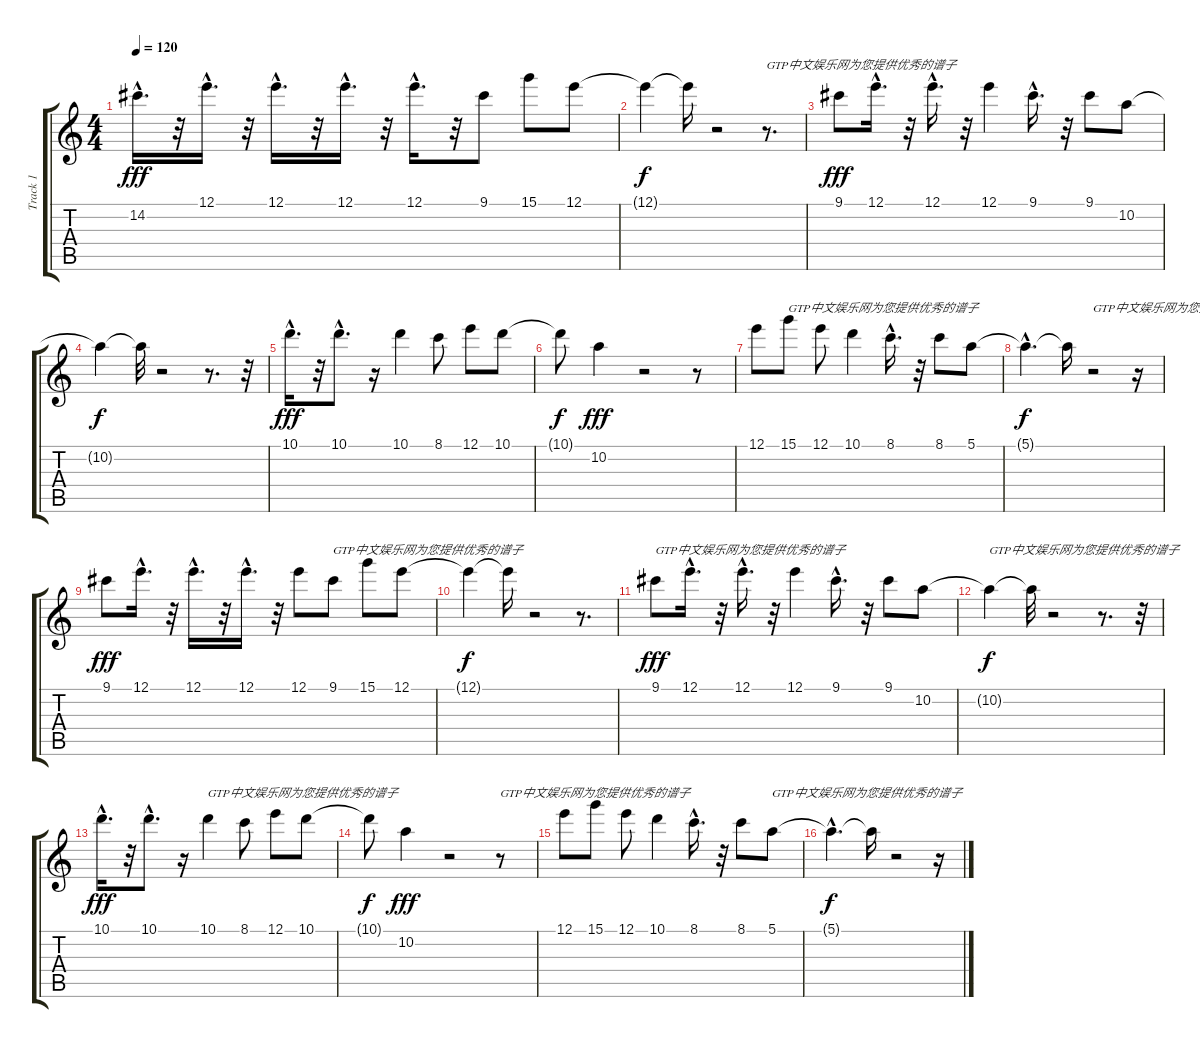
\track ("Track 1" "Track 1") {instrument acousticguitarsteel}
\staff {score tabs}
\tuning (E4 B3 G3 D3 A2 E2) {hide}
\ts (4 4)
\tempo 120
\clef g2
\ks c
14.2{hac}.16{d dy fff instrument acousticguitarsteel} r.32 12.1{hac}.16{d} r.32 12.1{hac}.16{d} r.32 12.1{hac}.16{d} r.32 12.1{hac}.16{d} r.32 9.1.8 15.1.8 12.1.8 |
12.1{t}.4{dy f} 12.1{t}.16 r.2 r.8{d txt "GTP中文娱乐网为您提供优秀的谱子"} |
9.1.8{dy fff} 12.1{hac}.16{d} r.32 12.1{hac}.16{d} r.32 12.1.4 9.1{hac}.16{d} r.32 9.1.8 10.2.8 |
10.2{t}.4{dy f} 10.2{t}.32 r.2 r.8{d} r.32 |
10.1{hac}.16{d dy fff} r.32 10.1{hac}.8{d} r.16 10.1.4 8.1.8 12.1.8 10.1.8 |
10.1{t}.8{dy f} 10.2.4{dy fff} r.2 r.8 |
12.1.8 15.1.8{txt "GTP中文娱乐网为您提供优秀的谱子"} 12.1.8 10.1.4 8.1{hac}.16{d} r.32 8.1.8 5.1.8 |
5.1{hac t}.4{d dy f} 5.1{t}.16 r.2{txt "GTP中文娱乐网为您提供优秀的谱子"} r.16 |
9.1.8{dy fff} 12.1{hac}.16{d} r.32 12.1{hac}.16{d} r.32 12.1{hac}.16{d} r.32 12.1.8 9.1.8{txt "GTP中文娱乐网为您提供优秀的谱子"} 15.1.8 12.1.8 |
12.1{t}.4{dy f} 12.1{t}.16 r.2 r.8{d} |
9.1.8{txt "GTP中文娱乐网为您提供优秀的谱子" dy fff} 12.1{hac}.16{d} r.32 12.1{hac}.16{d} r.32 12.1.4 9.1{hac}.16{d} r.32 9.1.8 10.2.8 |
10.2{t}.4{txt "GTP中文娱乐网为您提供优秀的谱子" dy f} 10.2{t}.32 r.2 r.8{d} r.32 |
10.1{hac}.16{d dy fff} r.32 10.1{hac}.8{d} r.16 10.1.4{txt "GTP中文娱乐网为您提供优秀的谱子"} 8.1.8 12.1.8 10.1.8 |
10.1{t}.8{dy f} 10.2.4{dy fff} r.2 r.8{txt "GTP中文娱乐网为您提供优秀的谱子"} |
12.1.8 15.1.8 12.1.8 10.1.4 8.1{hac}.16{d} r.32 8.1.8 5.1.8{txt "GTP中文娱乐网为您提供优秀的谱子"} |
5.1{hac t}.4{d dy f} 5.1{t}.16 r.2 r.16
